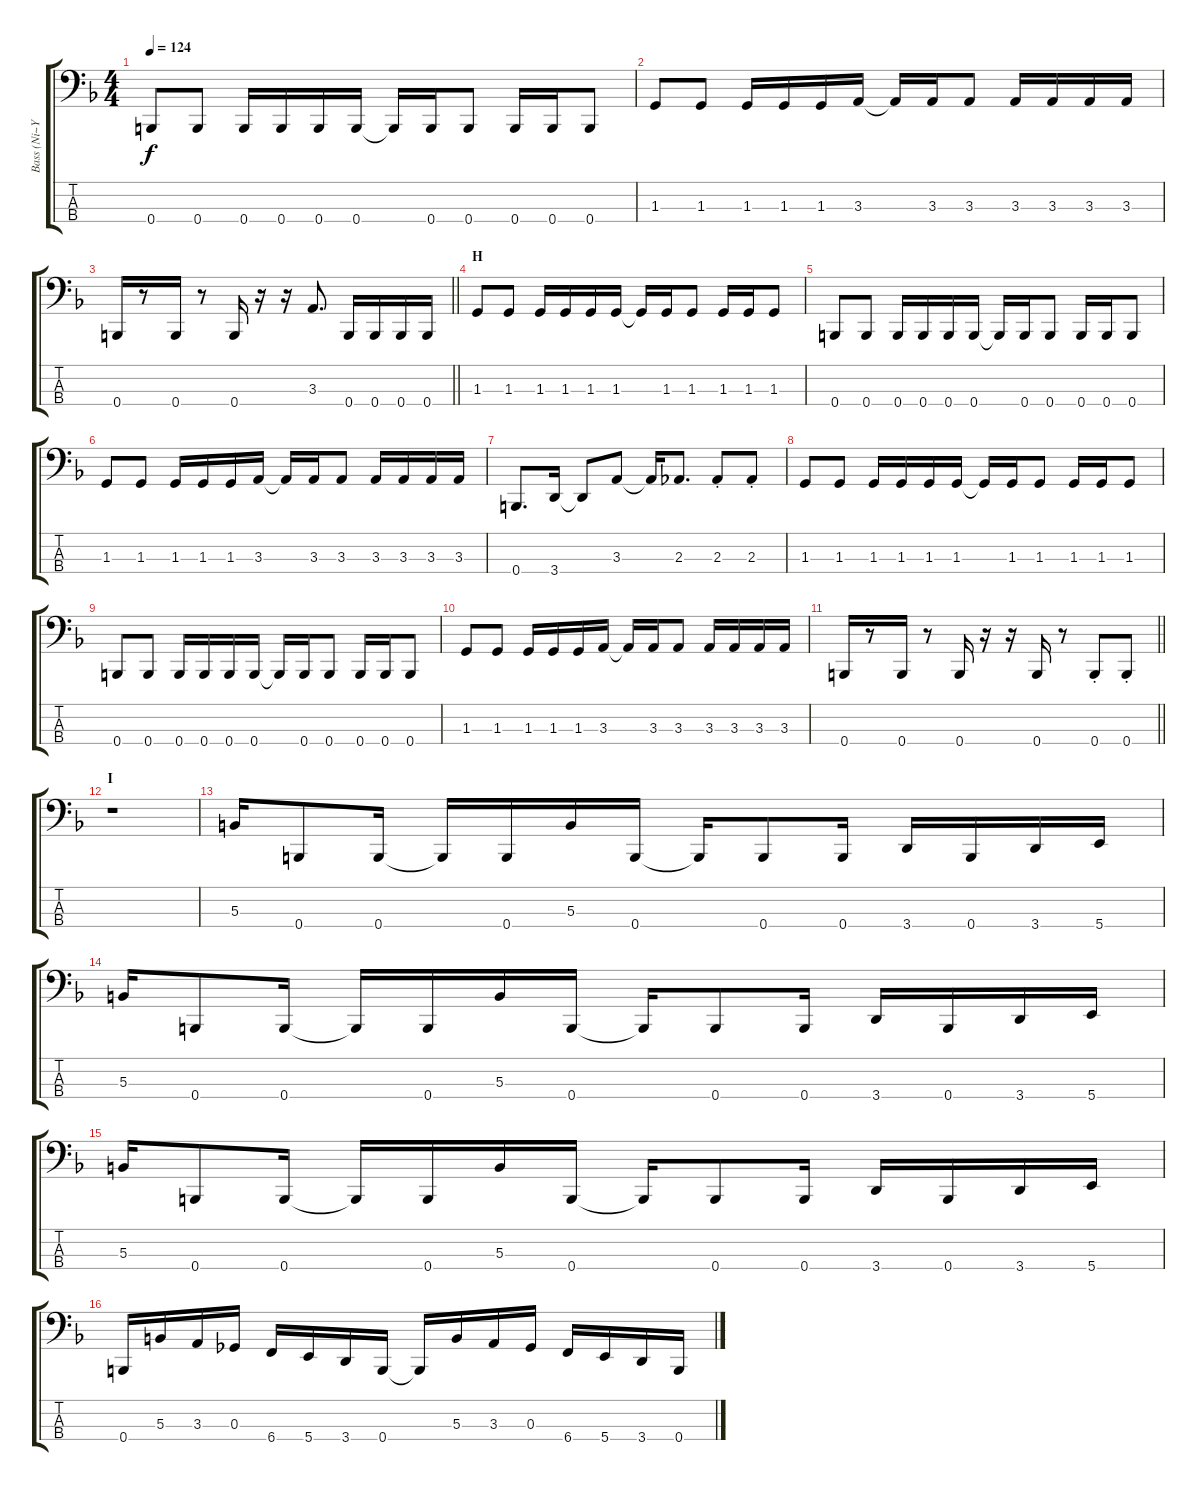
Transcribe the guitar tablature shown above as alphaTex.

\track ("Bass (Ni~Ya)" "Bass (Ni~Y") {instrument electricbasspick}
\staff {score tabs}
\tuning (E2 B1 Gb1 B0) {hide}
\ts (4 4)
\tempo 124
\clef f4
\ks f
0.4.8{dy f} 0.4.8 0.4.16 0.4.16 0.4.16 0.4.16 0.4{t}.16 0.4.16 0.4.8 0.4.16 0.4.16 0.4.8 |
1.3.8 1.3.8 1.3.16 1.3.16 1.3.16 3.3.16 3.3{t}.16 3.3.16 3.3.8 3.3.16 3.3.16 3.3.16 3.3.16 |
\barLineRight lightlight
0.4.16 r.8 0.4.16 r.8 0.4.16 r.16 r.16 3.3.8{d} 0.4.16 0.4.16 0.4.16 0.4.16 |
\section ("" "H")
1.3.8 1.3.8 1.3.16 1.3.16 1.3.16 1.3.16 1.3{t}.16 1.3.16 1.3.8 1.3.16 1.3.16 1.3.8 |
0.4.8 0.4.8 0.4.16 0.4.16 0.4.16 0.4.16 0.4{t}.16 0.4.16 0.4.8 0.4.16 0.4.16 0.4.8 |
1.3.8 1.3.8 1.3.16 1.3.16 1.3.16 3.3.16 3.3{t}.16 3.3.16 3.3.8 3.3.16 3.3.16 3.3.16 3.3.16 |
0.4.8{d} 3.4.16 3.4{t}.8 3.3.8 3.3{t}.16 2.3.8{d} 2.3{st}.8 2.3{st}.8 |
1.3.8 1.3.8 1.3.16 1.3.16 1.3.16 1.3.16 1.3{t}.16 1.3.16 1.3.8 1.3.16 1.3.16 1.3.8 |
0.4.8 0.4.8 0.4.16 0.4.16 0.4.16 0.4.16 0.4{t}.16 0.4.16 0.4.8 0.4.16 0.4.16 0.4.8 |
1.3.8 1.3.8 1.3.16 1.3.16 1.3.16 3.3.16 3.3{t}.16 3.3.16 3.3.8 3.3.16 3.3.16 3.3.16 3.3.16 |
\barLineRight lightlight
0.4.16 r.8 0.4.16 r.8 0.4.16 r.16 r.16 0.4.16 r.8 0.4{st}.8 0.4{st}.8 |
\section ("" "I")
r.1 |
5.3.16 0.4.8 0.4.16 0.4{t}.16 0.4.16 5.3.16 0.4.16 0.4{t}.16 0.4.8 0.4.16 3.4.16 0.4.16 3.4.16 5.4.16 |
5.3.16 0.4.8 0.4.16 0.4{t}.16 0.4.16 5.3.16 0.4.16 0.4{t}.16 0.4.8 0.4.16 3.4.16 0.4.16 3.4.16 5.4.16 |
5.3.16 0.4.8 0.4.16 0.4{t}.16 0.4.16 5.3.16 0.4.16 0.4{t}.16 0.4.8 0.4.16 3.4.16 0.4.16 3.4.16 5.4.16 |
0.4.16 5.3.16 3.3.16 0.3.16 6.4.16 5.4.16 3.4.16 0.4.16 0.4{t}.16 5.3.16 3.3.16 0.3.16 6.4.16 5.4.16 3.4.16 0.4.16
